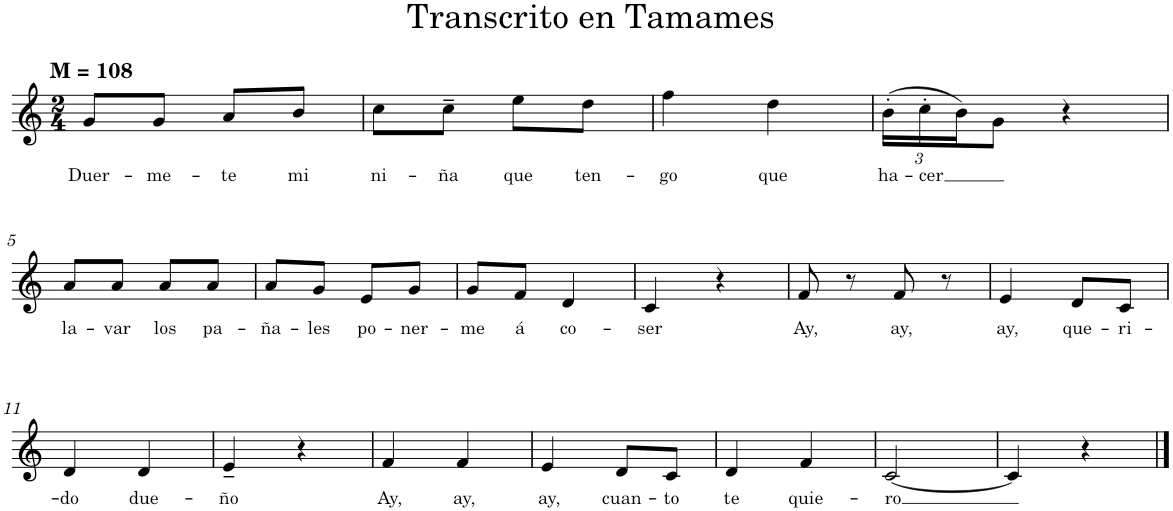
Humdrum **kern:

**kern	**text
*part1	*part1
*staff1	*staff1
*I"Nylon Guitar	*
*clefG2	*
*Trd7c12	*
*k[]	*
*M2/4	*
=1	=1
!LO:TX:a:B:t=M = 108	!
!	!LO:LY:b
8g/L	Duer-
!	!LO:LY:b
8g/J	-me-
!	!LO:LY:b
8a/L	-te
!	!LO:LY:b
8b/J	mi
=2	=2
!	!LO:LY:b
8cc\L	ni-
!	!LO:LY:b
8cc~\J	-ña
!	!LO:LY:b
8ee\L	que
!	!LO:LY:b
8dd\J	ten-
=3	=3
!	!LO:LY:b
4ff\	-go
!	!LO:LY:b
4dd\	que
=4	=4
*Xbrackettup	*
!	!LO:LY:b
(24b'\LL	ha-
!	!LO:LY:b
24cc'\	-cer
24b\J)	.
8g\J	.
4r	.
!!LO:LB:g=z
=5	=5
!	!LO:LY:b
8a/L	la-
!	!LO:LY:b
8a/J	-var
!	!LO:LY:b
8a/L	los
!	!LO:LY:b
8a/J	pa-
=6	=6
!	!LO:LY:b
8a/L	-ña-
!	!LO:LY:b
8g/J	-les
!	!LO:LY:b
8e/L	po-
!	!LO:LY:b
8g/J	ner-
=7	=7
!	!LO:LY:b
8g/L	-me
!	!LO:LY:b
8f/J	á
!	!LO:LY:b
4d/	co-
=8	=8
!	!LO:LY:b
4c/	-ser
4r	.
=9	=9
!	!LO:LY:b
8f/	Ay,
8r	.
!	!LO:LY:b
8f/	ay,
8r	.
=10	=10
!	!LO:LY:b
4e/	ay,
!	!LO:LY:b
8d/L	que-
!	!LO:LY:b
8c/J	-ri-
!!LO:LB:g=z
=11	=11
!	!LO:LY:b
4d/	-do
!	!LO:LY:b
4d/	due-
=12	=12
!	!LO:LY:b
4e~/	-ño
4r	.
=13	=13
!	!LO:LY:b
4f/	Ay,
!	!LO:LY:b
4f/	ay,
=14	=14
!	!LO:LY:b
4e/	ay,
!	!LO:LY:b
8d/L	cuan-
!	!LO:LY:b
8c/J	to
=15	=15
!	!LO:LY:b
4d/	te
!	!LO:LY:b
4f/	quie-
=16	=16
!	!LO:LY:b
[2c/	-ro
=17	=17
4c/]	.
4r	.
==	==
*-	*-
